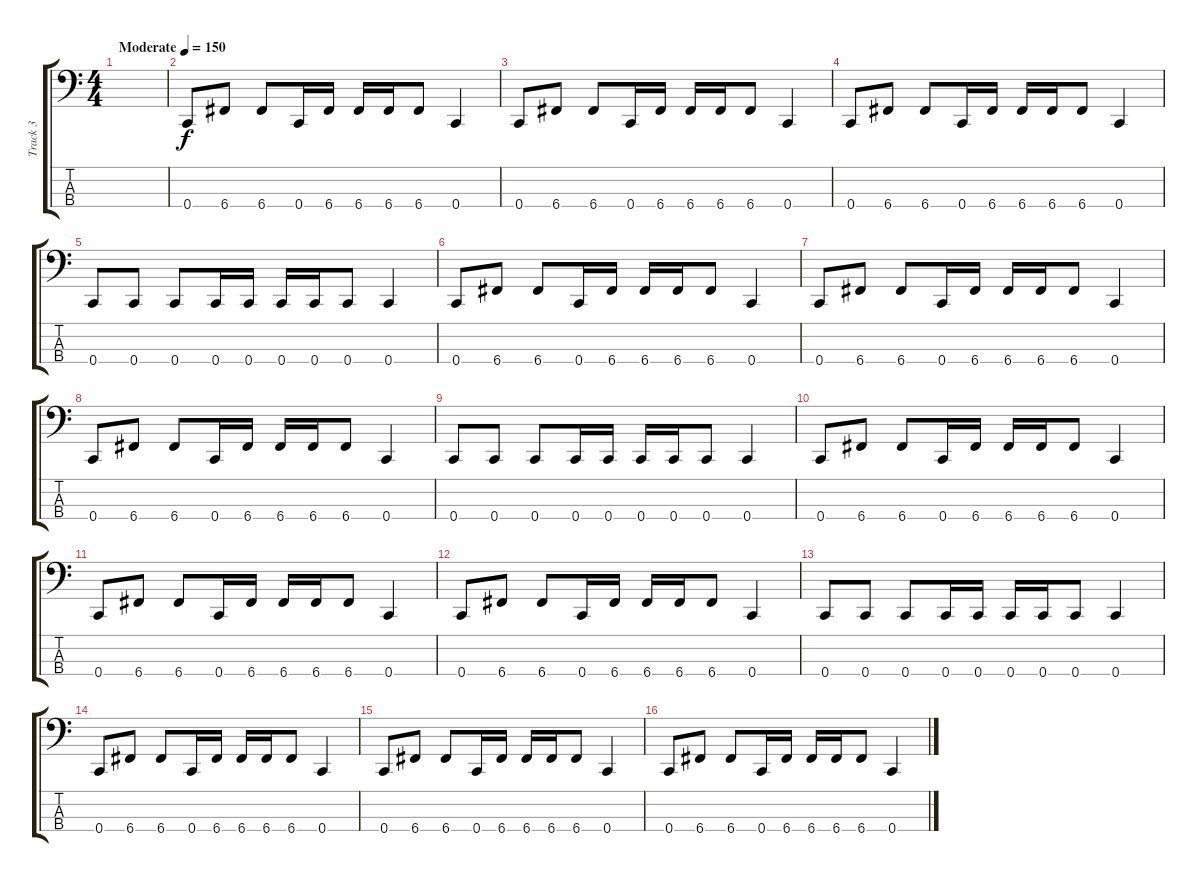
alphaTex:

\track ("Track 3" "Track 3") {instrument acousticguitarsteel}
\staff {score tabs}
\tuning (Eb2 Bb1 F1 C1) {hide}
\ts (4 4)
\tempo (150 "Moderate")
\clef f4
\ks c
|
0.4.8 6.4.8 6.4.8 0.4.16 6.4.16 6.4.16 6.4.16 6.4.8 0.4.4 |
0.4.8 6.4.8 6.4.8 0.4.16 6.4.16 6.4.16 6.4.16 6.4.8 0.4.4 |
0.4.8 6.4.8 6.4.8 0.4.16 6.4.16 6.4.16 6.4.16 6.4.8 0.4.4 |
0.4.8 0.4.8 0.4.8 0.4.16 0.4.16 0.4.16 0.4.16 0.4.8 0.4.4 |
0.4.8 6.4.8 6.4.8 0.4.16 6.4.16 6.4.16 6.4.16 6.4.8 0.4.4 |
0.4.8 6.4.8 6.4.8 0.4.16 6.4.16 6.4.16 6.4.16 6.4.8 0.4.4 |
0.4.8 6.4.8 6.4.8 0.4.16 6.4.16 6.4.16 6.4.16 6.4.8 0.4.4 |
0.4.8 0.4.8 0.4.8 0.4.16 0.4.16 0.4.16 0.4.16 0.4.8 0.4.4 |
0.4.8 6.4.8 6.4.8 0.4.16 6.4.16 6.4.16 6.4.16 6.4.8 0.4.4 |
0.4.8 6.4.8 6.4.8 0.4.16 6.4.16 6.4.16 6.4.16 6.4.8 0.4.4 |
0.4.8 6.4.8 6.4.8 0.4.16 6.4.16 6.4.16 6.4.16 6.4.8 0.4.4 |
0.4.8 0.4.8 0.4.8 0.4.16 0.4.16 0.4.16 0.4.16 0.4.8 0.4.4 |
0.4.8 6.4.8 6.4.8 0.4.16 6.4.16 6.4.16 6.4.16 6.4.8 0.4.4 |
0.4.8 6.4.8 6.4.8 0.4.16 6.4.16 6.4.16 6.4.16 6.4.8 0.4.4 |
0.4.8 6.4.8 6.4.8 0.4.16 6.4.16 6.4.16 6.4.16 6.4.8 0.4.4
